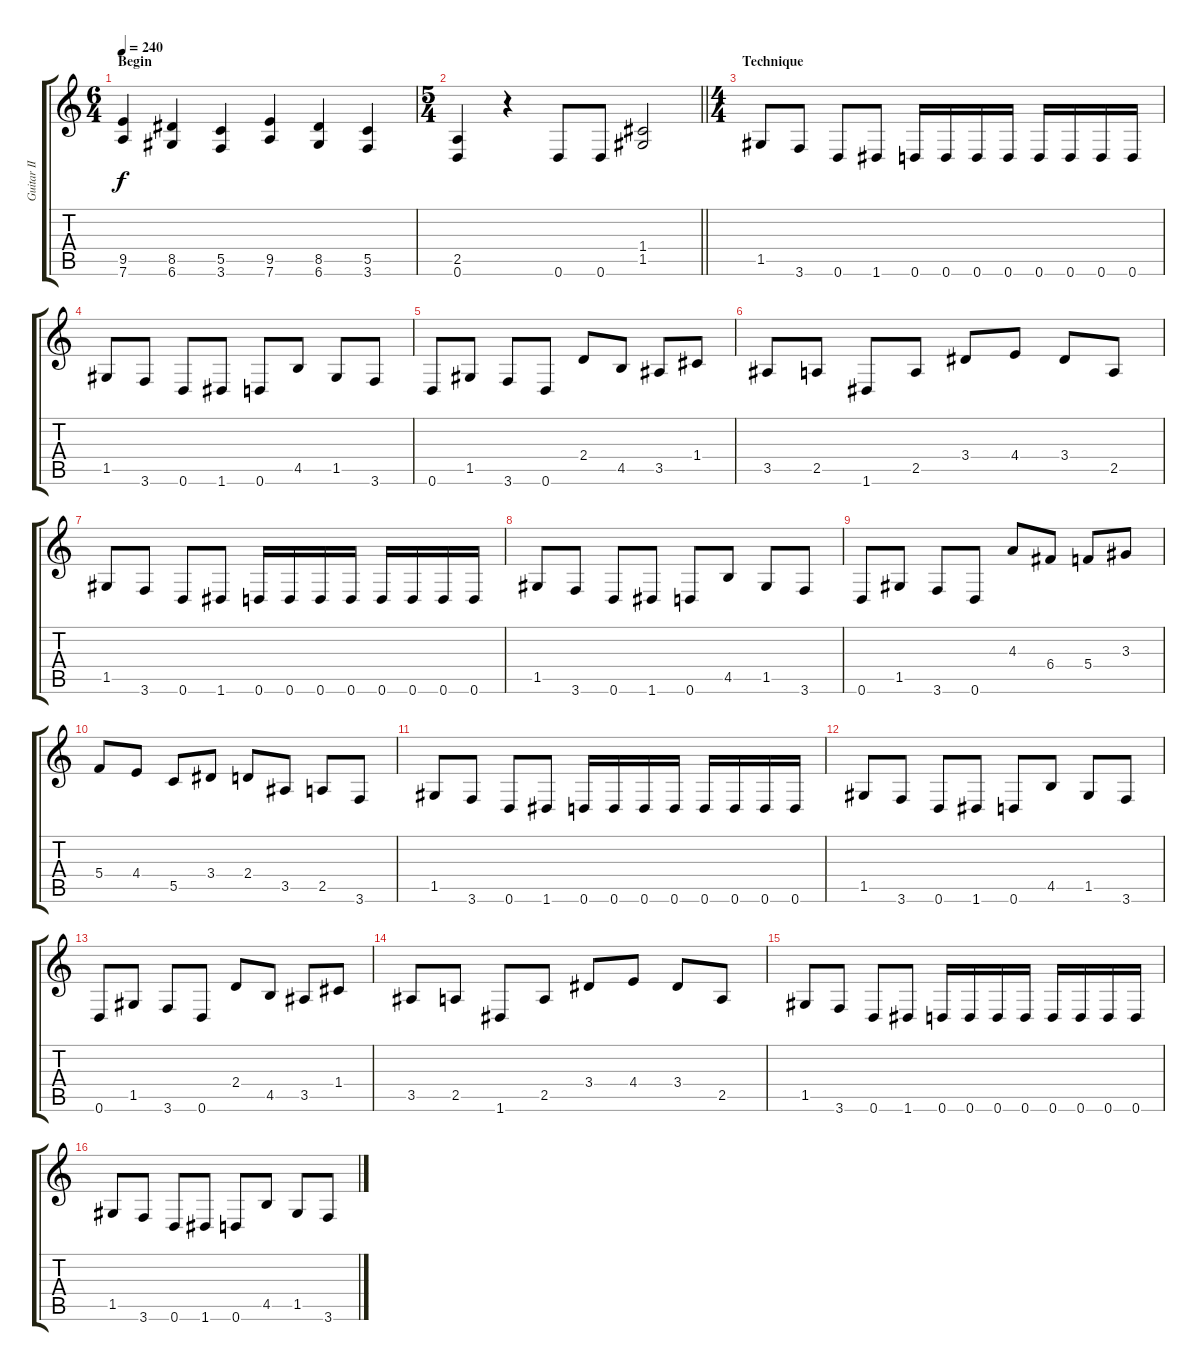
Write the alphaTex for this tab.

\track ("Guitar II" "Guitar II") {instrument distortionguitar}
\staff {score tabs}
\tuning (D4 A3 F3 C3 G2 D2) {hide}
\ts (6 4)
\section ("" "Begin")
\tempo 240
\clef g2
\ks c
(9.5 7.6).4{dy f instrument distortionguitar} (8.5 6.6).4 (5.5 3.6).4 (9.5 7.6).4 (8.5 6.6).4 (5.5 3.6).4 |
\ts (5 4)
\barLineRight lightlight
(2.5 0.6).4 r.4 0.6.8 0.6.8 (1.4 1.5).2 |
\ts (4 4)
\section ("" "Technique")
1.5.8 3.6.8 0.6.8 1.6.8 0.6.16 0.6.16 0.6.16 0.6.16 0.6.16 0.6.16 0.6.16 0.6.16 |
1.5.8 3.6.8 0.6.8 1.6.8 0.6.8 4.5.8 1.5.8 3.6.8 |
0.6.8 1.5.8 3.6.8 0.6.8 2.4.8 4.5.8 3.5.8 1.4.8 |
3.5.8 2.5.8 1.6.8 2.5.8 3.4.8 4.4.8 3.4.8 2.5.8 |
1.5.8 3.6.8 0.6.8 1.6.8 0.6.16 0.6.16 0.6.16 0.6.16 0.6.16 0.6.16 0.6.16 0.6.16 |
1.5.8 3.6.8 0.6.8 1.6.8 0.6.8 4.5.8 1.5.8 3.6.8 |
0.6.8 1.5.8 3.6.8 0.6.8 4.3.8 6.4.8 5.4.8 3.3.8 |
5.4.8 4.4.8 5.5.8 3.4.8 2.4.8 3.5.8 2.5.8 3.6.8 |
1.5.8 3.6.8 0.6.8 1.6.8 0.6.16 0.6.16 0.6.16 0.6.16 0.6.16 0.6.16 0.6.16 0.6.16 |
1.5.8 3.6.8 0.6.8 1.6.8 0.6.8 4.5.8 1.5.8 3.6.8 |
0.6.8 1.5.8 3.6.8 0.6.8 2.4.8 4.5.8 3.5.8 1.4.8 |
3.5.8 2.5.8 1.6.8 2.5.8 3.4.8 4.4.8 3.4.8 2.5.8 |
1.5.8 3.6.8 0.6.8 1.6.8 0.6.16 0.6.16 0.6.16 0.6.16 0.6.16 0.6.16 0.6.16 0.6.16 |
1.5.8 3.6.8 0.6.8 1.6.8 0.6.8 4.5.8 1.5.8 3.6.8
